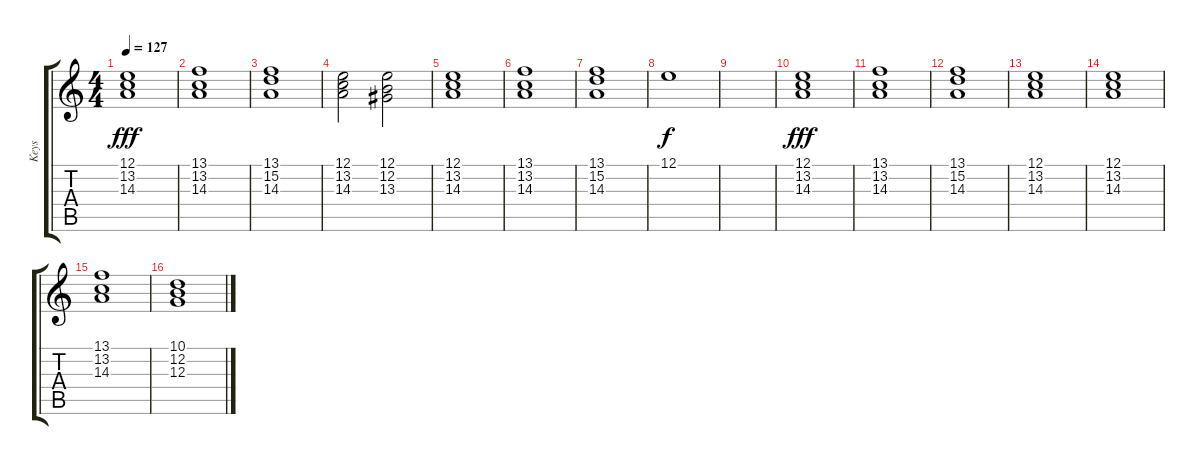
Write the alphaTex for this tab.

\track ("Keys" "Keys") {instrument tremolostrings}
\staff {score tabs}
\tuning (E4 B3 G3 D3 A2 E2) {hide}
\ts (4 4)
\tempo 127
\clef g2
\ks c
(12.1 13.2 14.3).1{dy fff instrument rockorgan} |
(13.1 13.2 14.3).1 |
(13.1 15.2 14.3).1 |
(12.1 13.2 14.3).2 (12.1 12.2 13.3).2 |
(12.1 13.2 14.3).1 |
(13.1 13.2 14.3).1 |
(13.1 15.2 14.3).1 |
12.1.1{dy f} |
|
(12.1 13.2 14.3).1{dy fff} |
(13.1 13.2 14.3).1 |
(13.1 15.2 14.3).1 |
(12.1 13.2 14.3).1 |
(12.1 13.2 14.3).1 |
(13.1 13.2 14.3).1 |
(10.1 12.2 12.3).1
